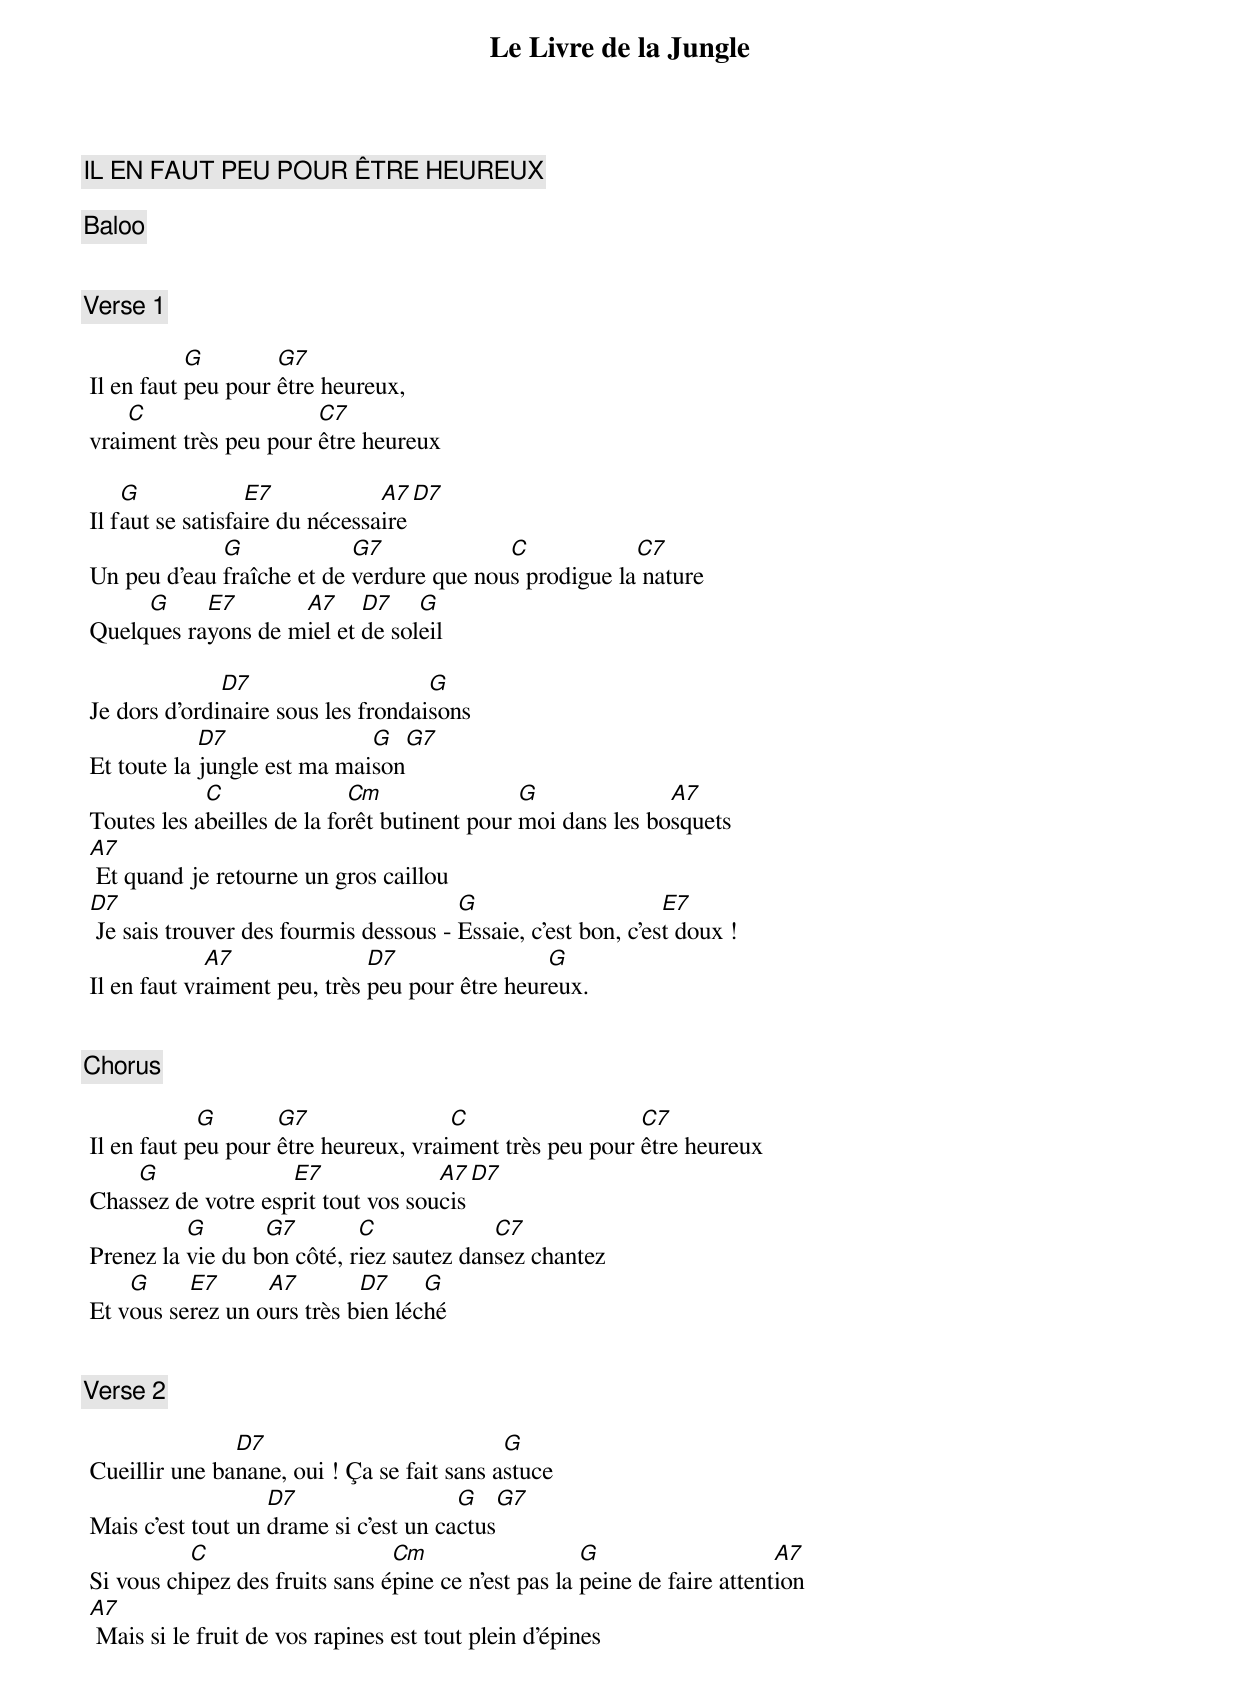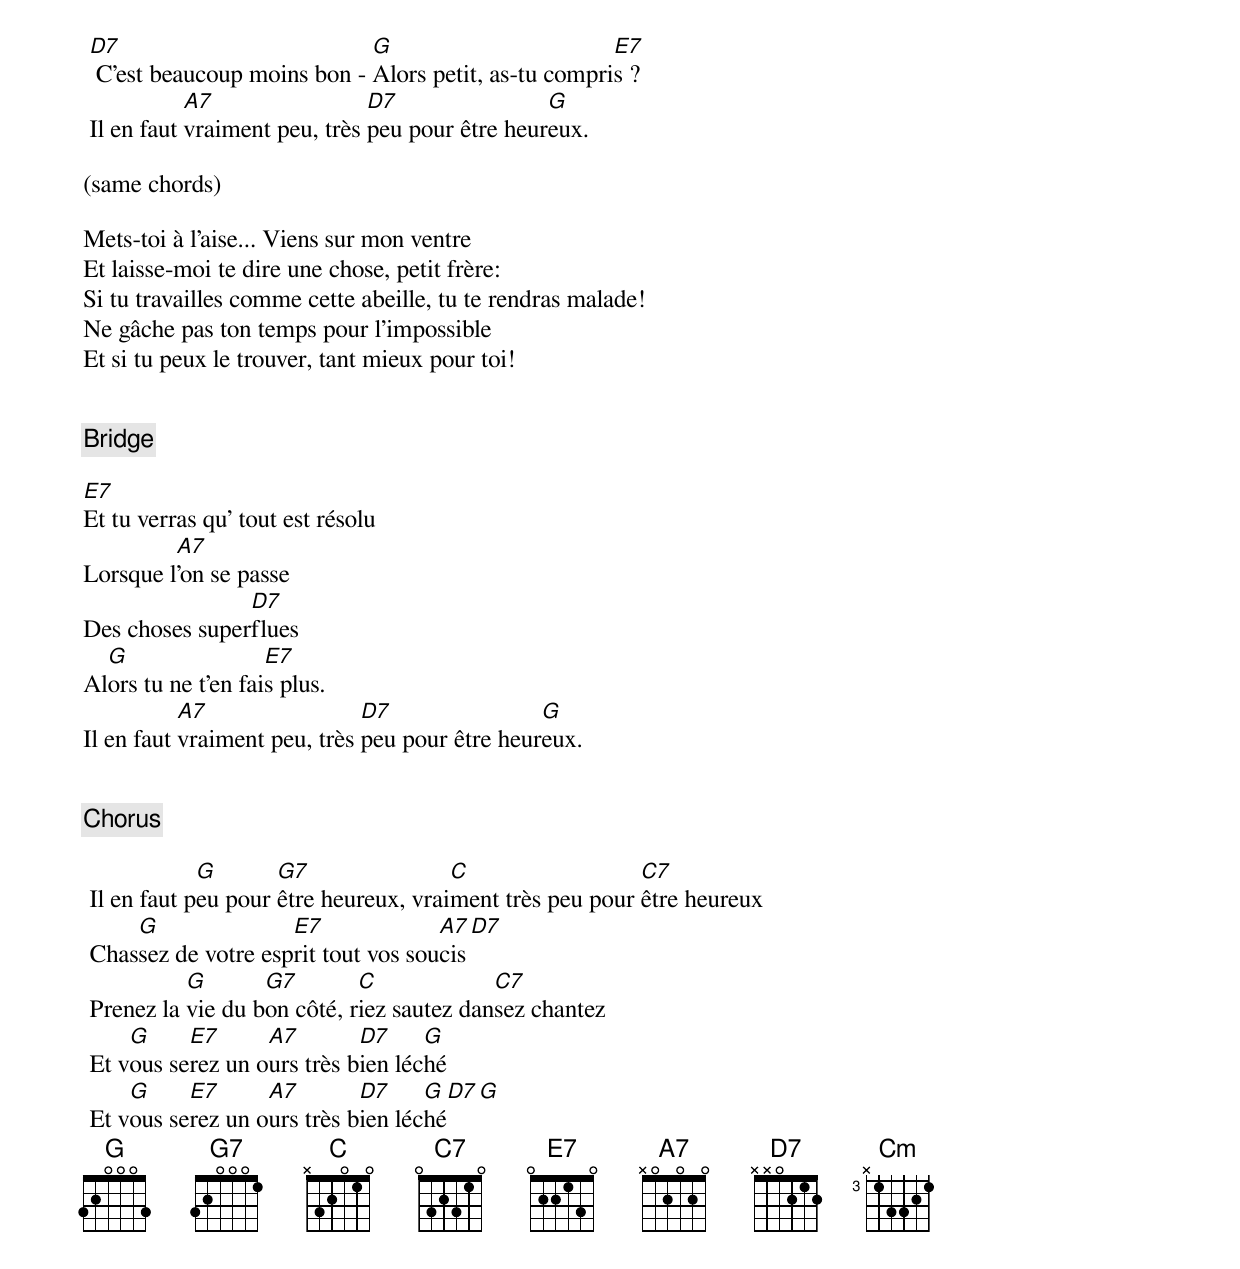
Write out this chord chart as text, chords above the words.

Le Livre de la Jungle

IL EN FAUT PEU POUR ÊTRE HEUREUX

Baloo


[Verse 1]

            G        G7
 Il en faut peu pour être heureux,
     C                  C7
 vraiment très peu pour être heureux

     G             E7            A7   D7
 Il faut se satisfaire du nécessaire
              G             G7             C            C7
 Un peu d'eau fraîche et de verdure que nous prodigue la nature
      G     E7       A7     D7    G
 Quelques rayons de miel et de soleil

               D7                    G
 Je dors d'ordinaire sous les frondaisons
             D7               G   G7
 Et toute la jungle est ma maison
             C               Cm                G              A7
 Toutes les abeilles de la forêt butinent pour moi dans les bosquets
 A7
  Et quand je retourne un gros caillou
 D7                                     G                      E7
  Je sais trouver des fourmis dessous - Essaie, c'est bon, c'est doux !
              A7               D7                G
 Il en faut vraiment peu, très peu pour être heureux.


[Chorus]

             G       G7                C                  C7
 Il en faut peu pour être heureux, vraiment très peu pour être heureux
     G               E7              A7      D7
 Chassez de votre esprit tout vos soucis
           G       G7        C             C7
 Prenez la vie du bon côté, riez sautez dansez chantez
     G     E7      A7        D7     G
 Et vous serez un ours très bien léché


[Verse 2]

                D7                           G
 Cueillir une banane, oui ! Ça se fait sans astuce
                    D7                  G     G7
 Mais c'est tout un drame si c'est un cactus
           C                     Cm                   G                    A7
 Si vous chipez des fruits sans épine ce n'est pas la peine de faire attention
 A7
  Mais si le fruit de vos rapines est tout plein d'épines
 D7                          G                        E7
  C'est beaucoup moins bon - Alors petit, as-tu compris ?
            A7                 D7                G
 Il en faut vraiment peu, très peu pour être heureux.

(same chords)

Mets-toi à l'aise... Viens sur mon ventre
Et laisse-moi te dire une chose, petit frère:
Si tu travailles comme cette abeille, tu te rendras malade!
Ne gâche pas ton temps pour l'impossible
Et si tu peux le trouver, tant mieux pour toi!


[Bridge]

E7
Et tu verras qu' tout est résolu
         A7
Lorsque l'on se passe
                D7
Des choses superflues
  G                 E7
Alors tu ne t'en fais plus.
           A7                 D7                G
Il en faut vraiment peu, très peu pour être heureux.


[Chorus]

             G       G7                C                  C7
 Il en faut peu pour être heureux, vraiment très peu pour être heureux
     G               E7              A7      D7
 Chassez de votre esprit tout vos soucis
           G       G7        C             C7
 Prenez la vie du bon côté, riez sautez dansez chantez
     G     E7      A7        D7     G
 Et vous serez un ours très bien léché
     G     E7      A7        D7     G   D7  G
 Et vous serez un ours très bien léché
